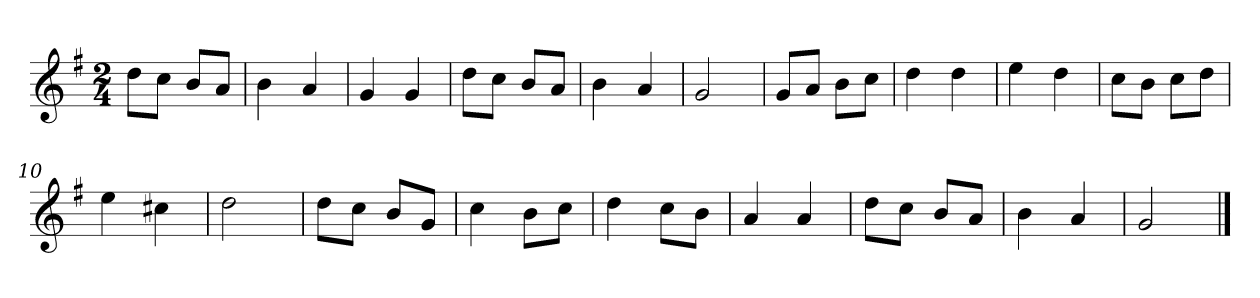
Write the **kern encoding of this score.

**kern
*part1
*staff1
*k[f#]
*M2/4
*MM120
=
8ddL
8ccJ
8bL
8aJ
=1
4b
4a
=2
4g
4g
=3
8ddL
8ccJ
8bL
8aJ
=4
4b
4a
=5
2g
=6
8gL
8aJ
8bL
8ccJ
=7
4dd
4dd
=8
4ee
4dd
=9
8ccL
8bJ
8ccL
8ddJ
=10
4ee
4cc#X
=11
2dd
=12
8ddL
8ccJ
8bL
8gJ
=13
4cc
8bL
8ccJ
=14
4dd
8ccL
8bJ
=15
4a
4a
=16
8ddL
8ccJ
8bL
8aJ
=17
4b
4a
=18
2g
==
*-
